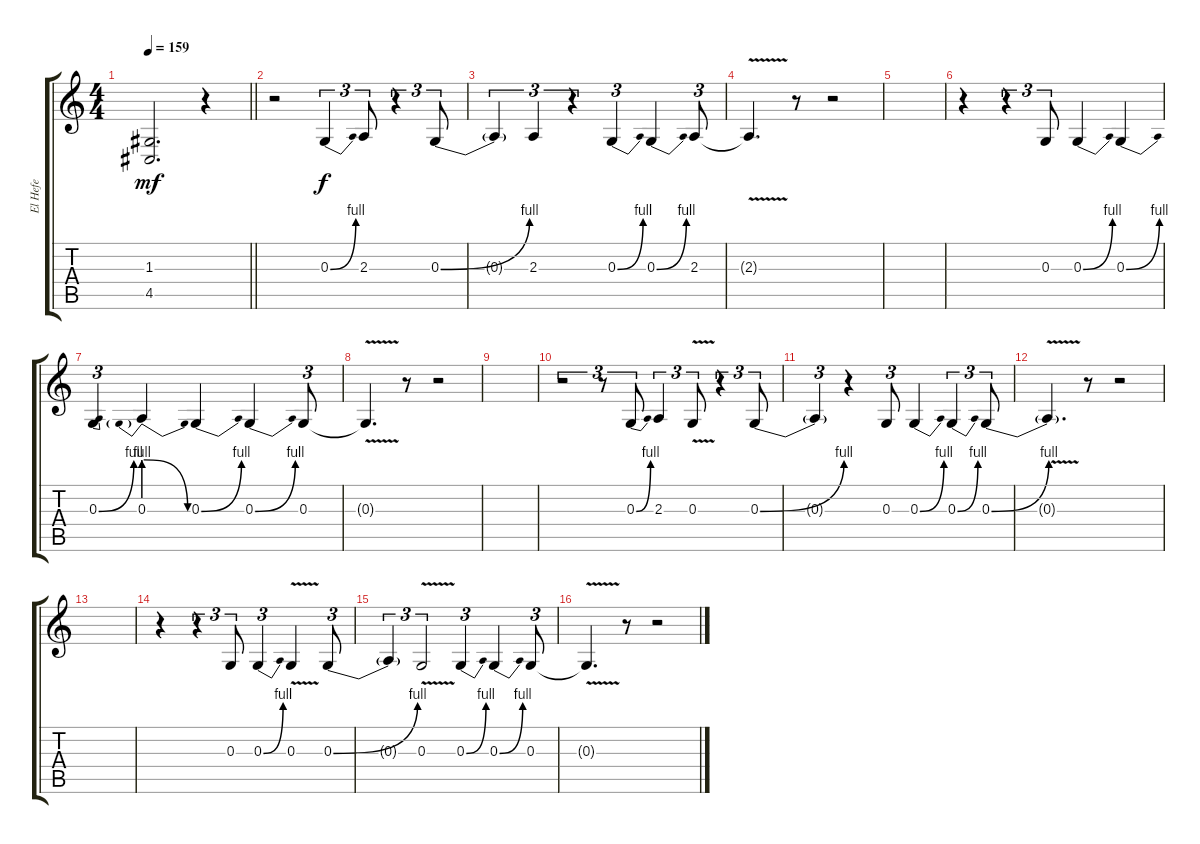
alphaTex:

\track ("El Hefe" "El Hefe") {instrument tuba}
\staff {score tabs}
\tuning (E4 B3 G3 D3 A2 E2) {hide}
\ts (4 4)
\tempo 159
\clef g2
\barLineRight lightlight
\ks c
(1.3{t} 4.5{t}).2{d dy mf} r.4 |
\section ("" "")
r.2 0.3{be (bend 0 0 60 4)}.4{tu (3 2) dy f} 2.3.8{tu (3 2)} r.4{tu (3 2)} 0.3{be (bend 0 0 60 4)}.8{tu (3 2)} |
0.3{t}.4{tu (3 2)} 2.3.4{tu (3 2)} r.4{tu (3 2)} 0.3{be (bend 0 0 60 4)}.4{tu (3 2)} 0.3{be (bend 0 0 60 4)}.4 2.3.8{tu (3 2)} |
2.3{v t}.4{d} r.8 r.2 |
|
r.4 r.4{tu (3 2)} 0.3.8{tu (3 2)} 0.3{be (bend 0 0 60 4)}.4 0.3{be (bend 0 0 60 4)}.4 |
0.3{be (bend 0 0 60 4)}.4{tu (3 2)} 0.3{be (prebendrelease 0 4 60 0)}.4 0.3{be (bend 0 0 60 4)}.4 0.3{be (bend 0 0 60 4)}.4 0.3.8{tu (3 2)} |
0.3{v t}.4{d} r.8 r.2 |
|
r.2{tu (3 2)} r.8{tu (3 2)} 0.3{be (bend 0 0 60 4)}.8{tu (3 2)} 2.3.4{tu (3 2)} 0.3{v}.8{tu (3 2)} r.4{tu (3 2)} 0.3{be (bend 0 0 60 4)}.8{tu (3 2)} |
0.3{t}.4{tu (3 2)} r.4 0.3.8{tu (3 2)} 0.3{be (bend 0 0 60 4)}.4 0.3{be (bend 0 0 60 4)}.4{tu (3 2)} 0.3{be (bend 0 0 60 4)}.8{tu (3 2)} |
0.3{v t}.4{d} r.8 r.2 |
|
r.4 r.4{tu (3 2)} 0.3.8{tu (3 2)} 0.3{be (bend 0 0 60 4)}.4{tu (3 2)} 0.3{v}.4 0.3{be (bend 0 0 60 4)}.8{tu (3 2)} |
0.3{t}.4{tu (3 2)} 0.3{v}.2{tu (3 2)} 0.3{be (bend 0 0 60 4)}.4{tu (3 2)} 0.3{be (bend 0 0 60 4)}.4 0.3.8{tu (3 2)} |
0.3{v t}.4{d} r.8 r.2
